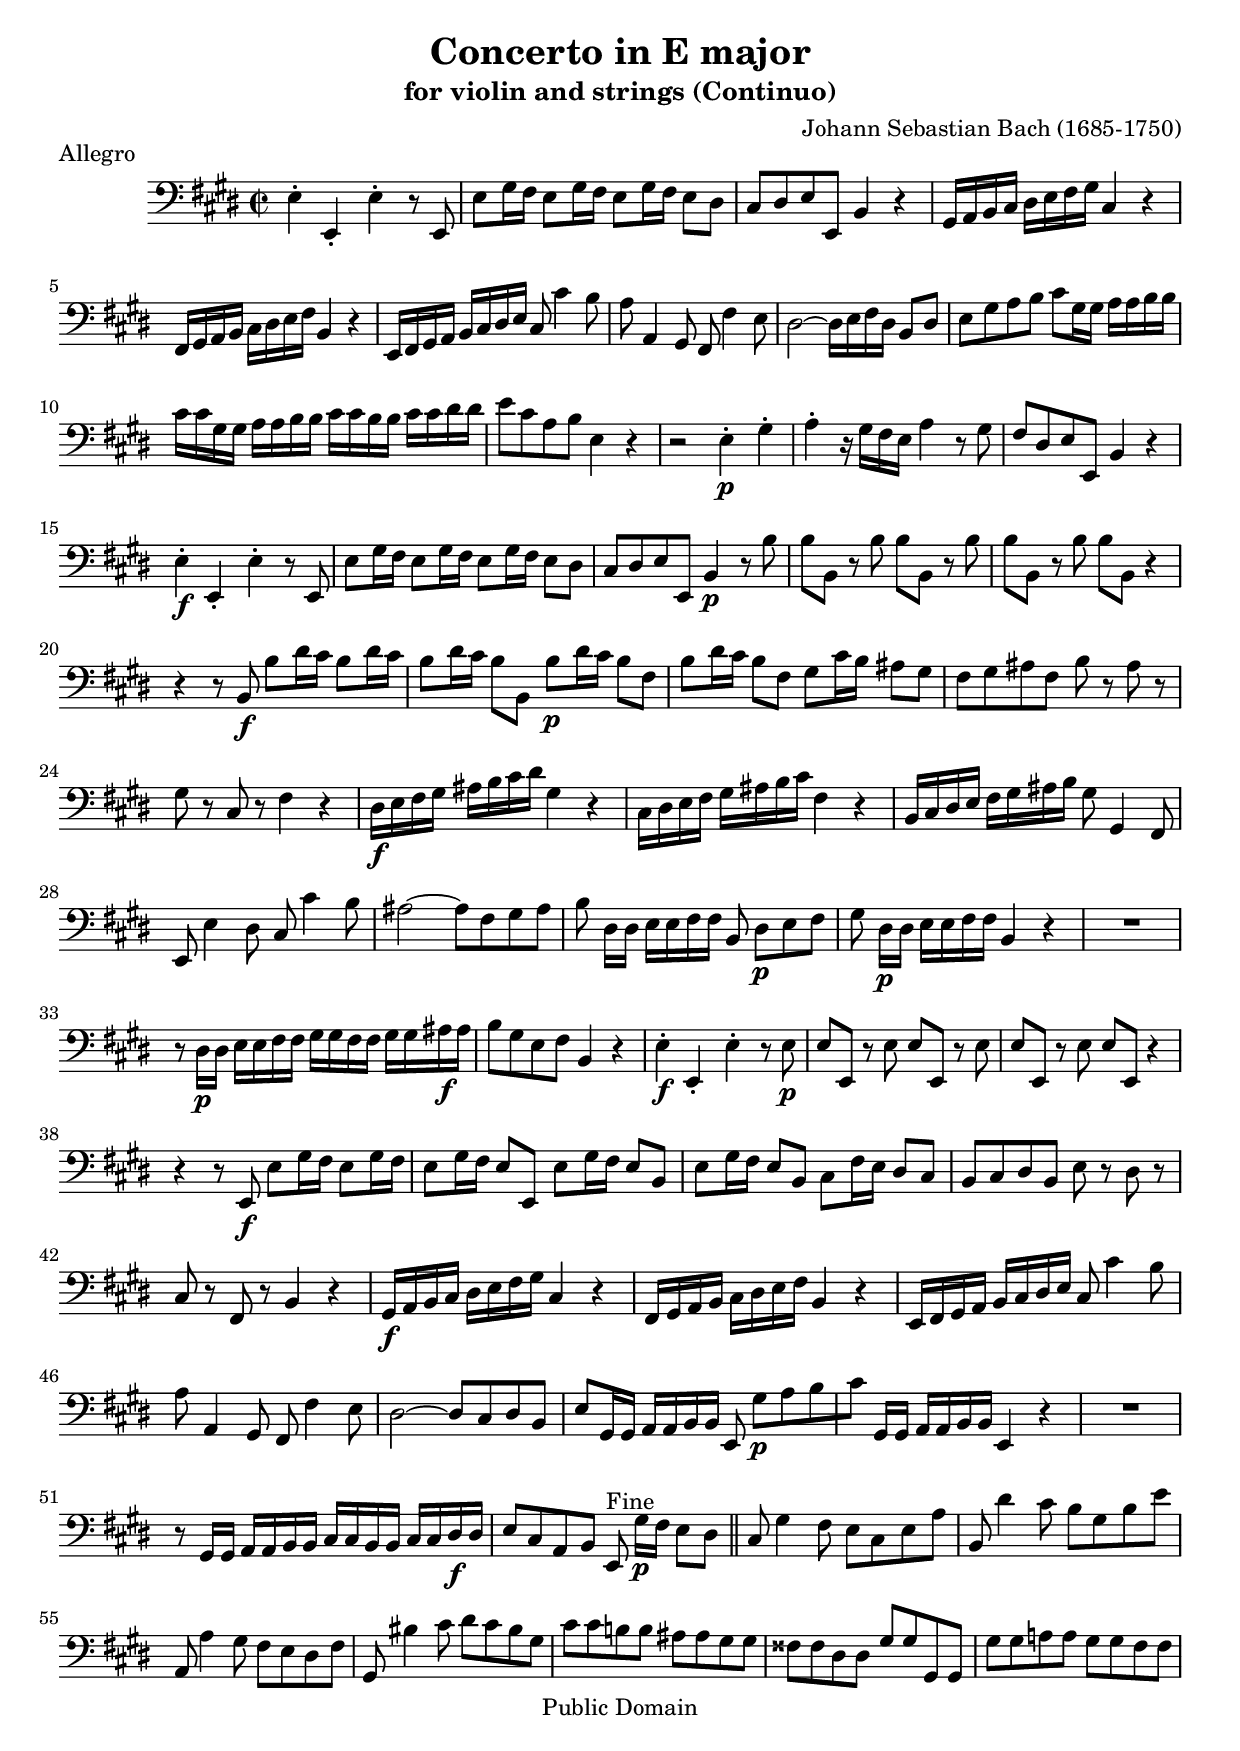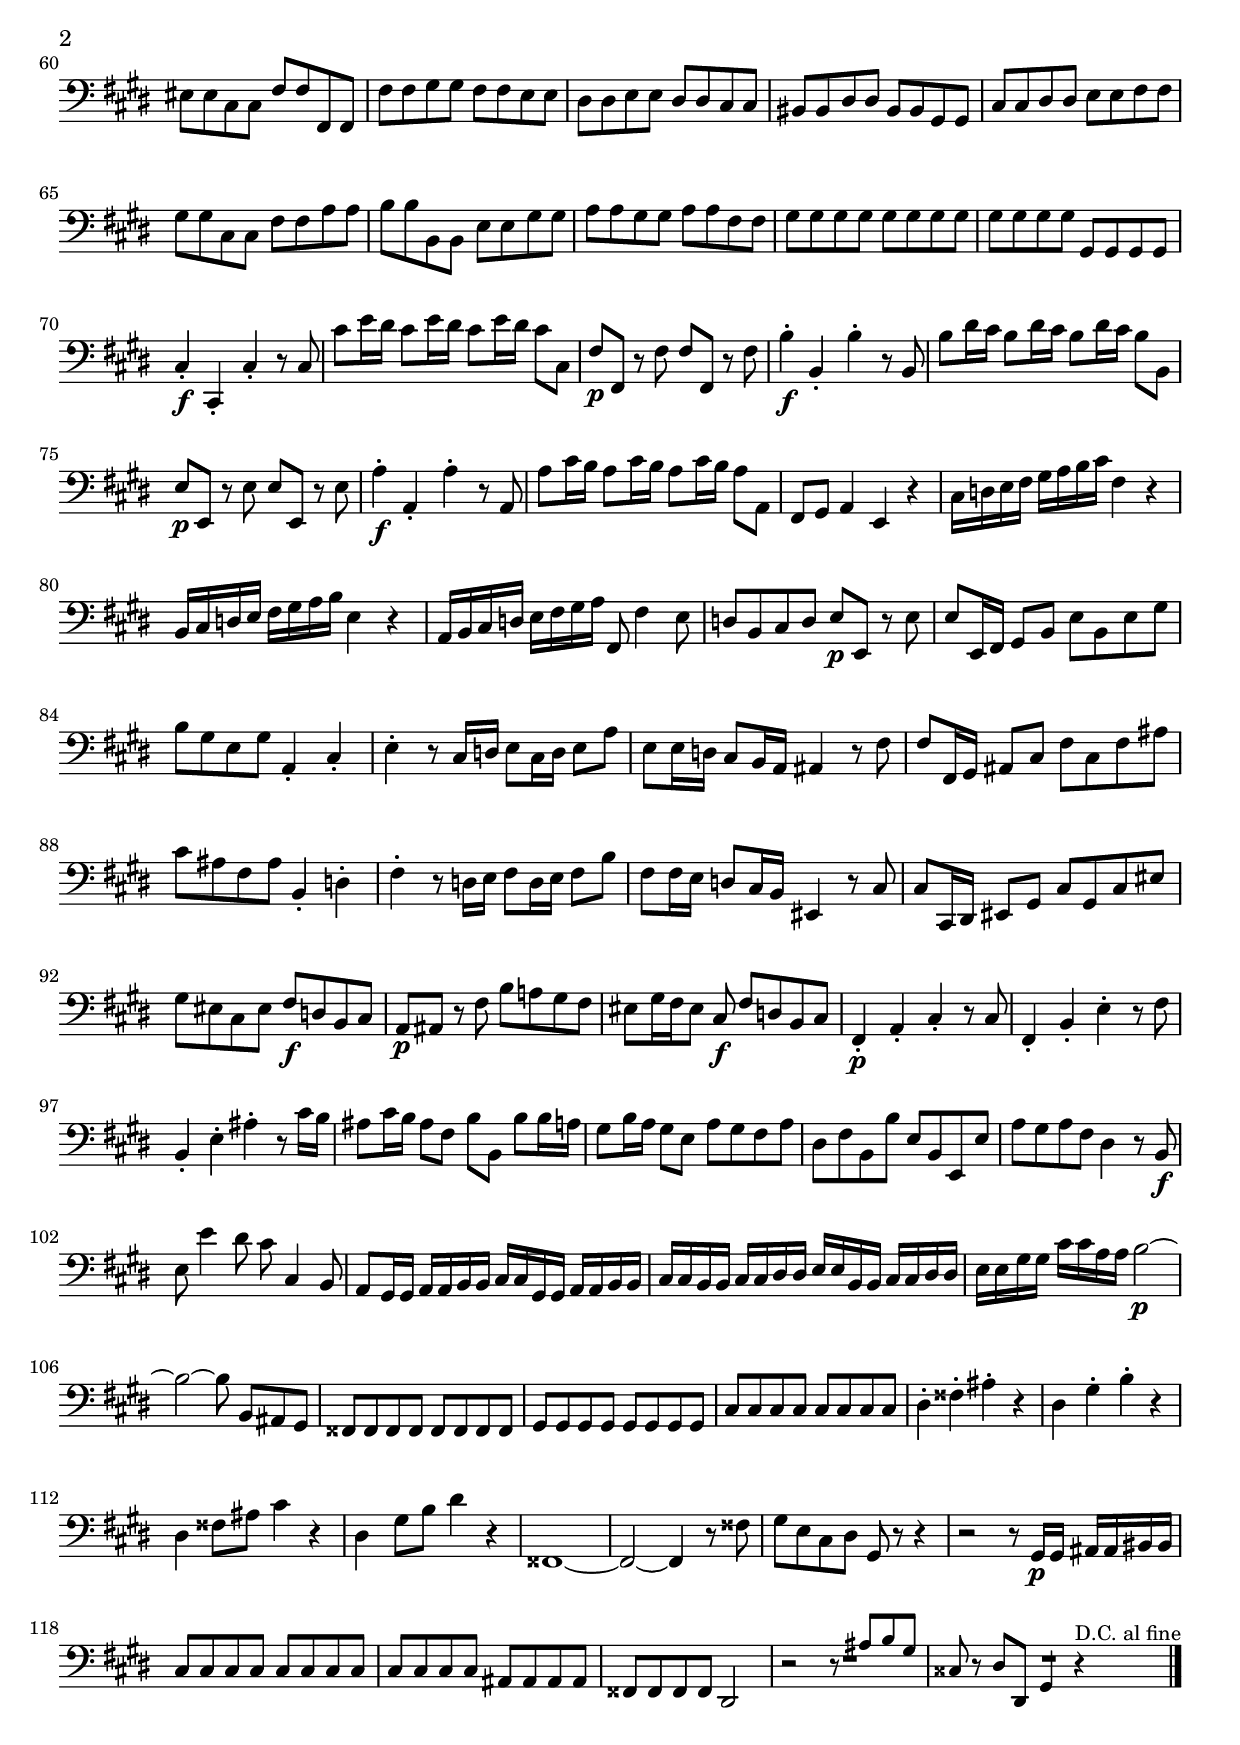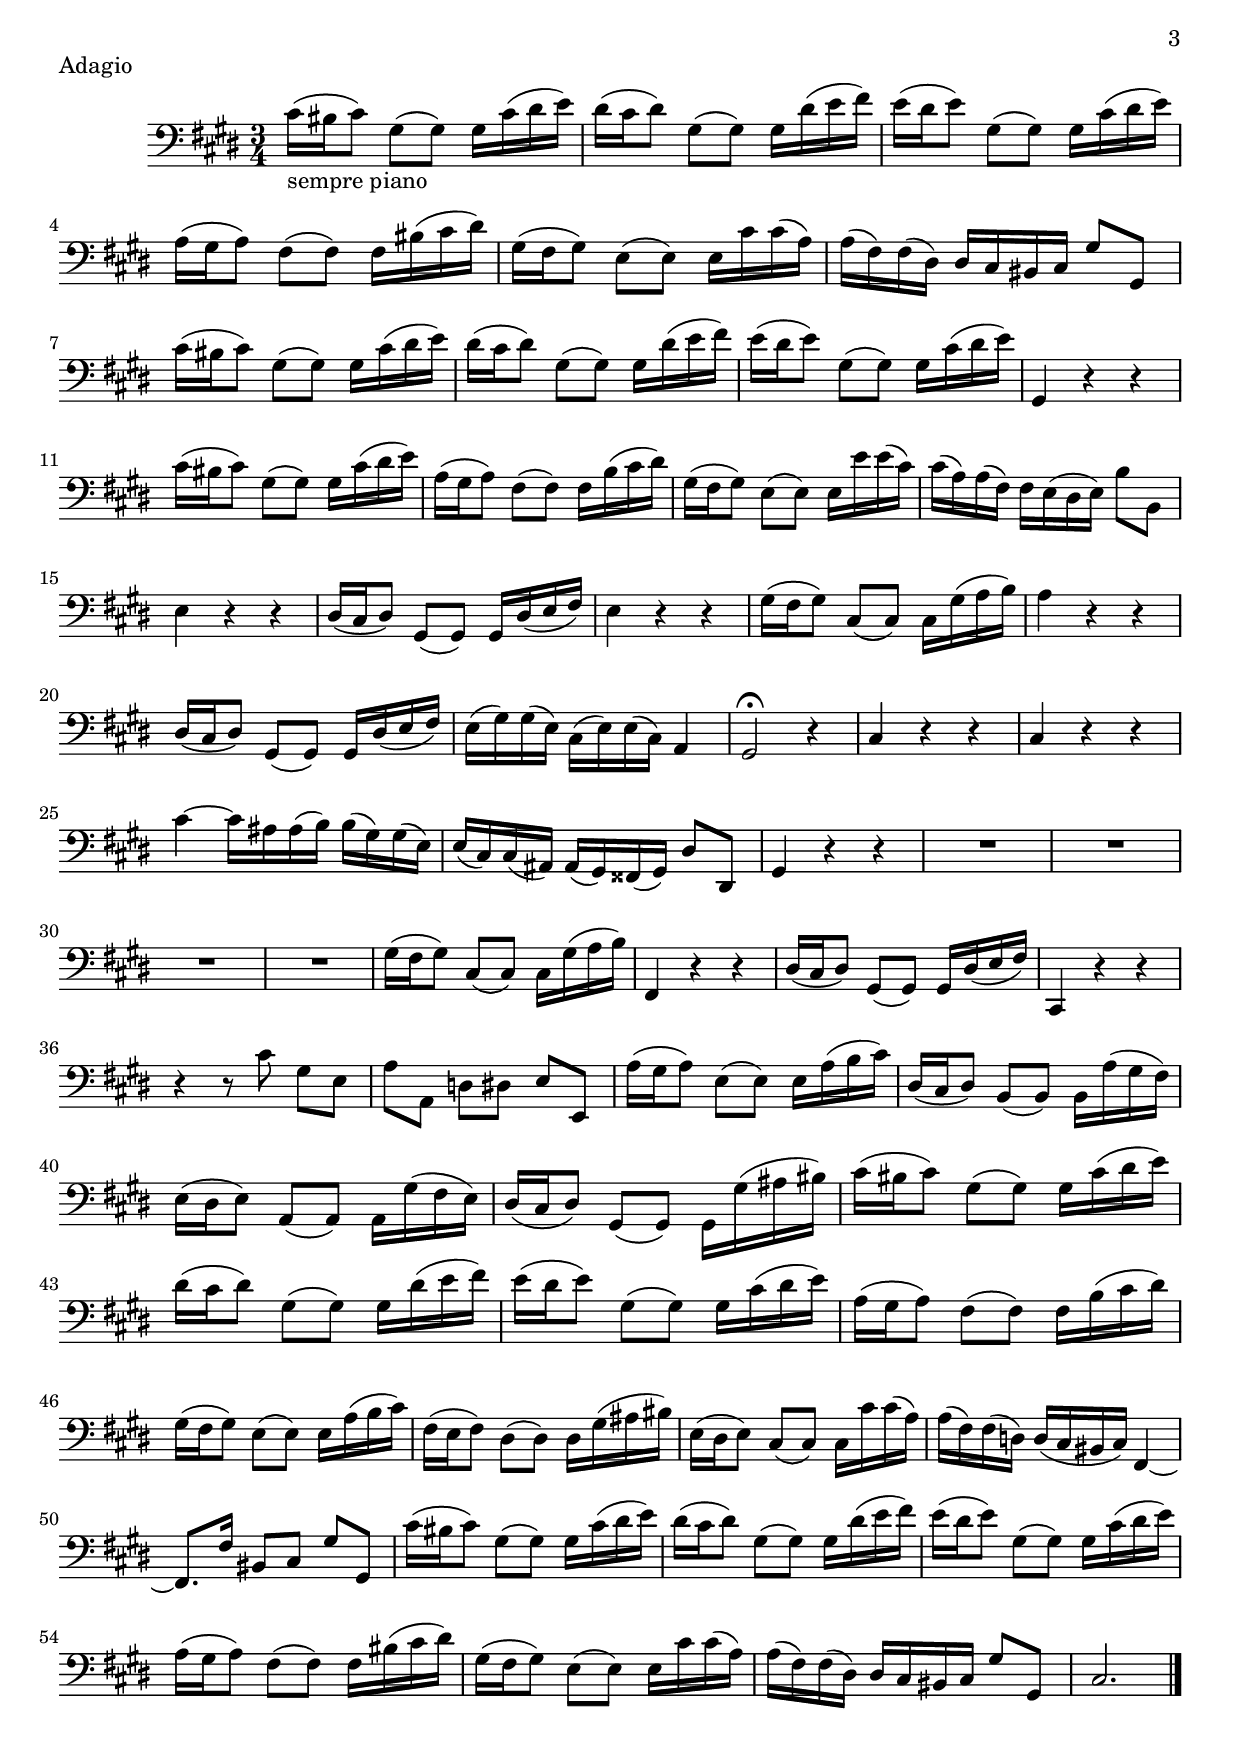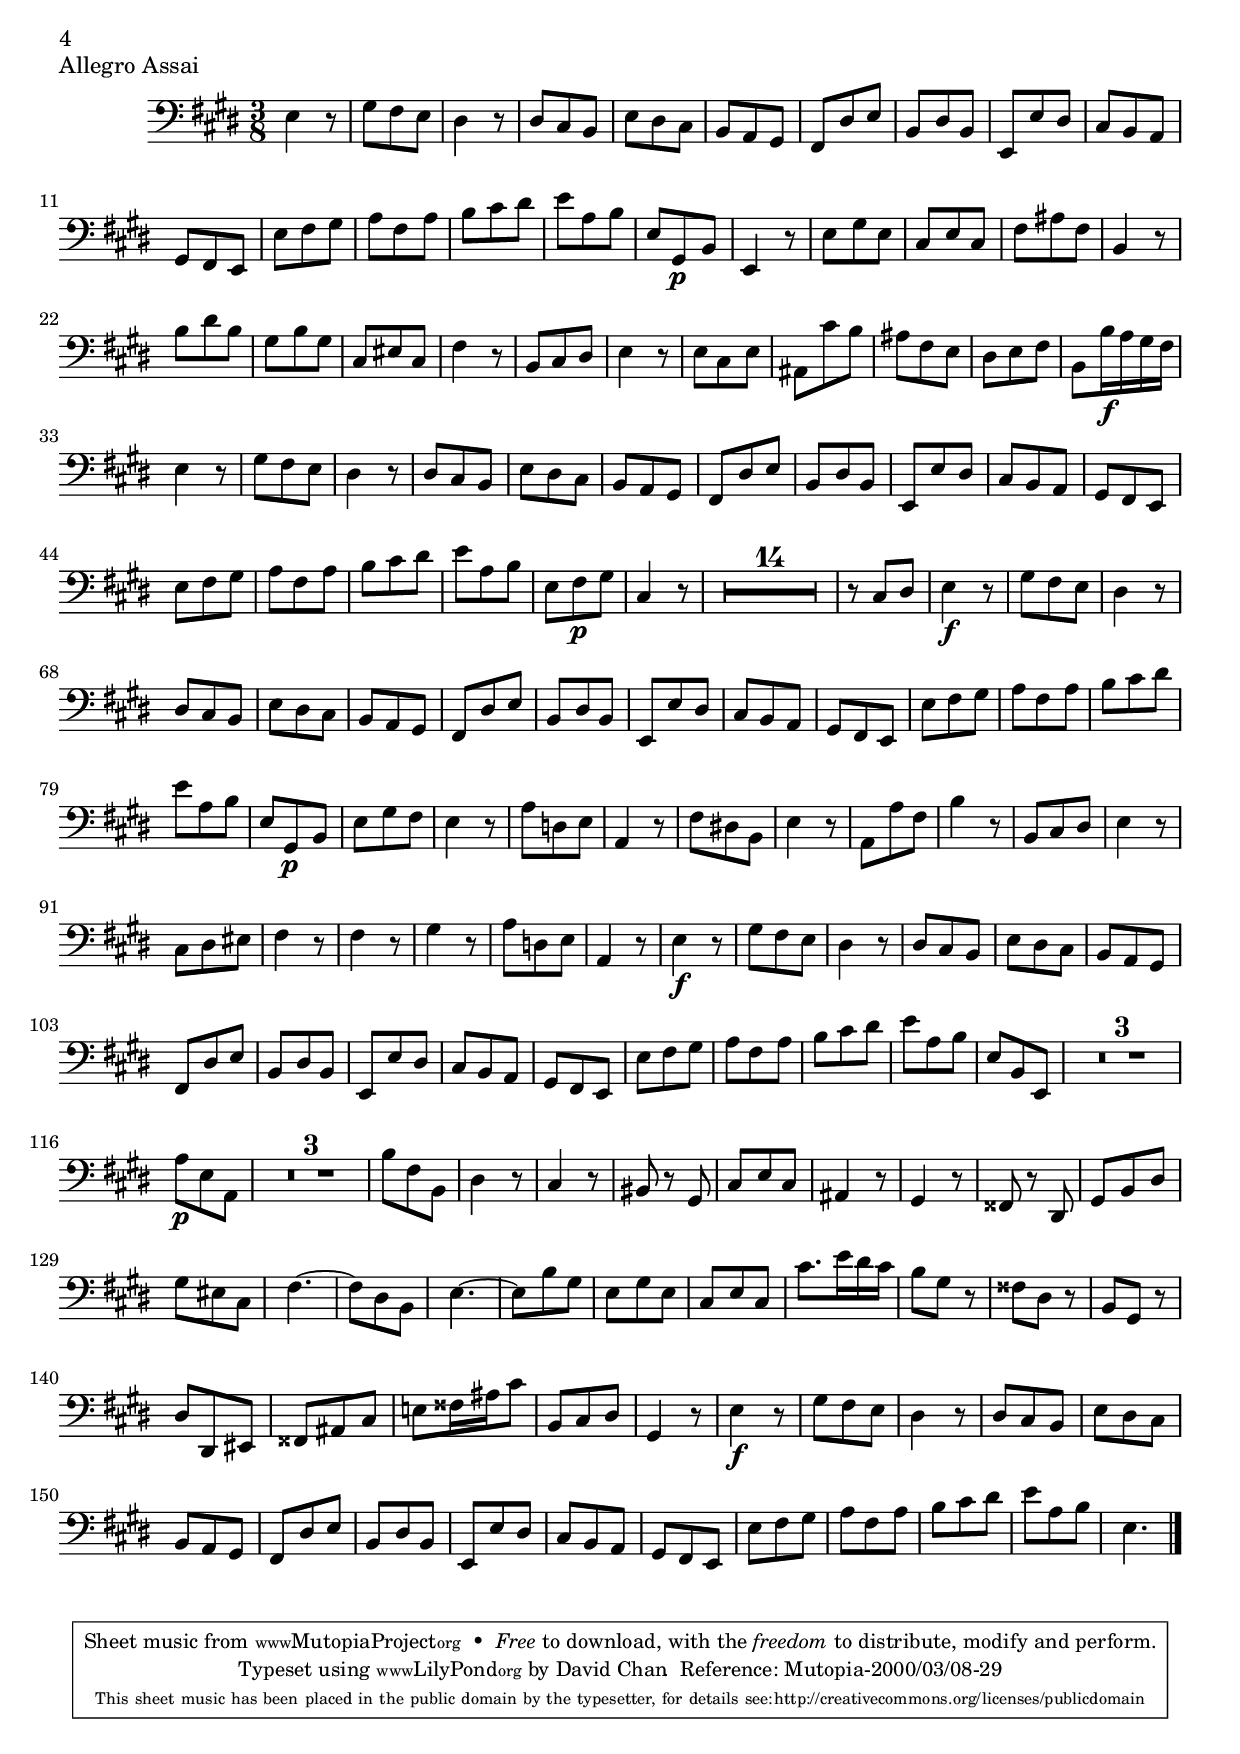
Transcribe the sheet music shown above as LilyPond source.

% This typesetting is dedicated to Shaka Sankofa, a.k.a. Gary Graham, a 
% juvenile murder defendant who was executed by Texas on the evening of
% Friday June 22, 2000 after 19 years on death row.

% This file creates the part for continuo.

% The edition from which this was typed has orchestral accompaniment.
% I don't know if there's a piano arrangement which is out of copyright.

\header {
    \include "header.ly"
    subtitle =	"for violin and strings (Continuo)"
    % Want "Continuo" to appear in subtitle
    filename = "continuo.ly"
}

\version "2.14.0"
%Continuo, 1st movement

continuoBaMain =  \relative c' {
    e,4-. e,-. e'-. r8 e, |
    e' gis16 fis e8 gis16 fis e8 gis16 fis e8 dis |
     cis[ dis e e,] b'4 r |
    gis16 a b cis dis e fis gis cis,4 r |
    fis,16 gis a b cis dis e fis b,4 r |
    e,16 fis gis a b cis dis e cis8 cis'4 b8 |
    a a,4 gis8 fis fis'4 e8 |
    dis2 ~ dis16 e fis dis b8 dis |
     e[ gis a b] cis gis16 gis a a b b |
    cis cis gis gis a a b b cis cis b b cis cis dis dis |
     e8[ cis a b] e,4 r |
    r2 e4-.\p gis-. |
    a-. r16 gis fis e a4 r8 gis |
     fis[ dis e e,] b'4 r |
    e4-.\f e,-. e'-. r8 e, |
    e' gis16 fis e8 gis16 fis e8 gis16 fis e8 dis |
    cis dis e e, b'4\p r8 b' |
    b b, r b' b b, r b' |
    b b, r b' b b, r4 |
    r r8 b\f b' dis16 cis b8 dis16 cis |
    b8 dis16 cis b8 b, b'\p dis16 cis b8 fis |
    b dis16 cis b8 fis gis cis16 b ais8 gis |
     fis[ gis ais fis] b r ais r |
    gis r cis, r fis4 r |
    dis16\f e fis gis ais b cis dis gis,4 r |
    cis,16 dis e fis gis ais b cis fis,4 r |
    b,16 cis dis e fis gis ais b gis8 gis,4 fis8 |
    e e'4 dis8 cis cis'4 b8 |
    ais2 ~  ais8[ fis gis ais] |
    b  dis,16[ dis] e e fis fis b,8  dis[\p e fis] |
    gis8  dis16[\p dis] e e fis fis b,4 r |
    R1 |
    r8 dis16\p dis e e fis fis gis gis fis fis gis gis ais\f ais |
     b8[ gis e fis] b,4 r |

    e-.\f e,-. e'-. r8 e\p |
    e e, r e' e e, r e' |
    e e, r e' e e, r4 |
    r r8 e\f e' gis16 fis e8 gis16 fis |
    e8 gis16 fis e8 e, e' gis16 fis e8 b |
    e gis16 fis e8 b cis fis16 e dis8 cis |
     b[ cis dis b] e r dis r |
    cis r fis, r b4 r |
    gis16\f a b cis dis e fis gis cis,4 r |
    fis,16 gis a b cis dis e fis b,4 r |
    e,16 fis gis a b cis dis e cis8 cis'4 b8 |
    a a,4 gis8 fis fis'4 e8 |
    dis2 ~  dis8[ cis dis b] |
    e gis,16 gis a a b b e,8  gis'[\p a b |
    cis] gis,16 gis a a b b e,4 r |
    R1 |
    r8 gis16 gis a a b b cis cis b b cis cis dis\f dis |
}
continuoBaLastbarB =  \relative c' {
     e,8[ cis a b] e,^"Fine"  gis'16[\p fis] e8 dis |  
}
continuoBaLastbarC =  \relative c' { % for midi version
    e,8 cis a b e,4 r |
}

continuoBb =  \relative c' {
    cis,8 gis'4 fis8  e[ cis e a] |
    b, dis'4 cis8  b[ gis b e] |
    a,,8 a'4 gis8  fis[ e dis fis] |
    gis, bis'4 cis8  dis[ cis bis gis] |
     cis[ cis b! b]  ais[ ais gis gis] |
     fisis[ fisis dis dis]  gis[ gis gis, gis] |
     gis'[ gis a! a]  gis[ gis fis fis] |
     eis[ eis cis cis]  fis[ fis fis, fis] |
     fis'[ fis gis gis]  fis[ fis e e] |
     dis[ dis e e]  dis[ dis cis cis] |
     bis[ bis dis dis]  bis[ bis gis gis] |
     cis[ cis dis dis]  e[ e fis fis] |
     gis[ gis cis, cis]  fis[ fis a a] |
     b[ b b, b]  e[ e gis gis] |
     a[ a gis gis]  a[ a fis fis] |
     gis[ gis gis gis]  gis[ gis gis gis] |
     gis[ gis gis gis]  gis,[ gis gis gis] |
    cis4-.\f cis,-. cis'-. r8 cis |
    cis' e16 dis cis8 e16 dis cis8 e16 dis cis8 cis, |
    fis\p fis, r fis' fis fis, r fis' |
    b4-.\f b,-. b'-. r8 b, |
    b' dis16 cis b8 dis16 cis b8 dis16 cis b8 b, |
    e\p e, r e' e e, r e' |
    a4-.\f a,-. a'-. r8 a, |
    a' cis16 b a8 cis16 b a8 cis16 b a8 a, |
    fis gis a4 e r |
    cis'16 d e fis gis a b cis fis,4 r |
    b,16 cis d e fis gis a b e,4 r |
    a,16 b cis d e fis gis a fis,8 fis'4 e8 |
     d[ b cis d] e\p e, r e' |
    e e,16 fis gis8 b  e[ b e gis] |
     b[ gis e gis] a,4-. cis-. |
    e-. r8 cis16 d e8 cis16 d e8 a |
    e e16 d cis8 b16 a ais4 r8 fis' |
    fis fis,16 gis ais8 cis  fis[ cis fis ais] |
     cis[ ais fis ais] b,4-. d-. |
    fis-. r8 d16 e fis8 d16 e fis8 b |
    fis fis16 e d8 cis16 b eis,4 r8 cis' |
    cis cis,16 dis eis8 gis  cis[ gis cis eis] |
     gis[ eis cis eis]  fis[\f d b cis] |
    a\p ais r fis' b a! gis fis |
     eis[ gis16 fis eis8] cis\f  fis[ d b cis] |
    fis,4-.\p a-. cis-. r8 cis |
    fis,4-. b-. e-. r8 fis |
    b,4-. e-. ais-. r8 cis16 b |
    ais8 cis16 b ais8 fis b b, b' b16 a |
    gis8 b16 a gis8 e  a[ gis fis a] |
     dis,[ fis b, b']  e,[ b e, e'] |
     a[ gis a fis] dis4 r8 b\f |
    e e'4 dis8 cis cis,4 b8 |
    a gis16 gis a a b b cis cis gis gis a a b b |
    cis cis b b cis cis dis dis e e b b cis cis dis dis |
    e e gis gis cis cis a a b2\p ~ |
    b ~ b8  b,[ ais gis] |
     fisis[ fisis fisis fisis]  fisis[ fisis fisis fisis] |
     gis[ gis gis gis]  gis[ gis gis gis] |
     cis[ cis cis cis]  cis[ cis cis cis] |
    dis4-. fisis-. ais-. r |
    dis, gis-. b-. r |
    dis, fisis8 ais cis4 r |
    dis, gis8 b dis4 r |
    fisis,,1 ~ |
    fisis2 ~ fisis4 r8 fisis' |
     gis[ e cis dis] gis, r r4 |
    r2 r8 gis16\p gis ais ais bis bis |
     cis8[ cis cis cis]  cis[ cis cis cis] |
     cis[ cis cis cis]  ais[ ais ais ais] |
     fisis[ fisis fisis fisis] dis2 |
}

continuoBcLower = \context Staff  \relative c' {
    R1 |
    R1 |
}
continuoBcUpper = \context Staff  \relative c' {
    \set Staff.fontSize = #-1
    r2 r8 \stemUp ais b gis |
    cisis, r dis dis, gis4 r^"D.C. al fine" |
}

continuoB =  {
    \continuoBaMain
    \continuoBaLastbarB
    \bar "||"
    \continuoBb
    << \continuoBcLower \continuoBcUpper >>
    \bar "|."
}

continuoBMidi =  {
    \continuoBaMain
    \continuoBaLastbarB

    \continuoBb
    << \continuoBcLower \continuoBcUpper >>

    \continuoBaMain
    \continuoBaLastbarC
}

\version "2.14.0"
%Continuo, 2nd movement

continuoC =  \relative c' {
    cis16-"sempre piano"( bis  cis8) gis(  gis) gis16 cis( dis  e) |
	 % want \p instead of "piano"
    dis( cis  dis8) gis,(  gis) gis16 dis'( e  fis) |
    e( dis  e8) gis,(  gis) gis16 cis( dis  e) |
    a,16( gis  a8) fis(  fis) fis16 bis( cis  dis) |
    gis,( fis  gis8) e(  e) e16 cis' cis(  a) |
    a(  fis) fis(  dis) dis cis bis cis gis'8 gis, |
    cis'16( bis  cis8) gis(  gis) gis16 cis( dis  e) |
    dis( cis  dis8) gis,(  gis) gis16 dis'( e  fis) |
    e( dis  e8) gis,(  gis) gis16 cis( dis  e) |
    gis,,4 r r |
    cis'16( bis  cis8) gis(  gis) gis16 cis( dis  e) |
    a,( gis  a8) fis(  fis) fis16 b( cis  dis) |
    gis,16( fis  gis8) e(  e) e16 e' e(  cis) |
    cis(  a) a(  fis) fis e( dis  e) b'8 b, |
    e4 r r |
    dis16( cis  dis8) gis,(  gis) gis16 dis'( e  fis) |
    e4 r r |
    gis16( fis  gis8) cis,(  cis) cis16 gis'( a  b) |
    a4 r r |
    dis,16( cis  dis8) gis,(  gis) gis16 dis'( e  fis) |
    e(  gis) gis(  e) cis(  e) e(  cis) a4 |
    gis2^\fermata r4 |

    cis4 r r |
    cis r r |
    cis' ~ cis16 ais ais(  b) b(  gis) gis(  e) |
    e(  cis) cis(  ais) ais(  gis) fisis(  gis) dis'8 dis, |
    gis4 r r |
    R2. |
    R |
    R |
    R |  
    gis'16( fis  gis8) cis,(  cis) cis16 gis'( a  b) |
    fis,4 r r |
    dis'16( cis  dis8) gis,(  gis) gis16 dis'( e  fis) |
    cis,4 r r |
    r r8 cis'' gis e |
    a a, d dis e e, |
    a'16( gis  a8) e(  e) e16 a( b  cis) |
    dis,16( cis  dis8) b(  b) b16 a'( gis  fis) |
    e( dis  e8) a,(  a) a16 gis'( fis  e) |
    dis( cis  dis8) gis,(  gis) gis16 gis'( ais  bis) |
    cis( bis  cis8) gis(  gis) gis16 cis( dis  e) |
    dis( cis  dis8) gis,(  gis) gis16 dis'( e  fis) |
    e( dis  e8) gis,(  gis) gis16 cis( dis  e) |
    a,( gis  a8) fis(  fis) fis16 b( cis  dis) |
    gis,( fis  gis8) e(  e) e16 a( b  cis) |
    fis,16( e  fis8) dis(  dis) dis16 gis( ais  bis) |
    e,( dis  e8) cis(  cis) cis16 cis' cis(  a) |
    a(  fis) fis(  d) d( cis bis  cis) fis,4 ~ |
    fis8. fis'16 bis,8 cis gis' gis, |
    cis'16( bis  cis8) gis(  gis) gis16 cis( dis  e) |
    dis( cis  dis8) gis,(  gis) gis16 dis'( e  fis) |
    e( dis  e8) gis,(  gis) gis16 cis( dis  e) |
    a,( gis  a8) fis(  fis) fis16 bis( cis  dis) |
    gis,( fis  gis8) e(  e) e16 cis' cis(  a) |
    a(  fis) fis(  dis) dis cis bis cis gis'8 gis, |
    cis2. |
        \bar "|."
}

\version "2.14.0"
%Continuo, 3rd movement

continuoDThemeBody =  { % first and last bar intentionally missing!
    %{ e,4 r8 | %} gis8 fis e |
    dis4 r8 | dis8 cis b |
    e dis cis | b a gis |
    fis dis' e | b dis b |
    e, e' dis | cis b a |
    gis fis e | e' fis gis |
    a fis a | b cis dis |
    e a, b | %{ e, gis,\p b | %}
}

continuoDThemeB =  \relative c' {
    e,4 r8 | \continuoDThemeBody | e, gis,\p b |

}

continuoDThemeC =  \relative c' {
    e,4 r8 | \continuoDThemeBody | e, fis\p gis |
}

continuoDThemeD =  \relative c' {
    e,4\f r8 | \continuoDThemeBody | e, gis,\p b |
}

continuoDThemeE =  \relative c' {
    e,4\f r8 | \continuoDThemeBody | e, b e, |
}

continuoDThemeF =  \relative c' {
    e,4\f r8 | \continuoDThemeBody | e,4. |
}

continuoDa =  \relative c' {
    e,,4 r8 | e'8 gis e |
    cis e cis | fis ais fis |
    b,4 r8 | b' dis b |
    gis b gis | cis, eis cis |
    fis4 r8 | b, cis dis |
    e4 r8 | e cis e |
    ais, cis' b | ais fis e |
    dis e fis | b, b'16\f a gis fis |
}

continuoDb =  \relative c' {
    cis,4 r8 | R4. * 14 | r8 cis dis |
}

continuoDc =  \relative c' {
    e,8 gis fis | e4 r8 |
    a d, e | a,4 r8 |
    fis' dis! %{my hint%} b | e4 r8 |
    a, a' fis | b4 r8 |
    b,8 cis dis | e4 r8 |
    cis dis eis | fis4 r8 |
    fis4 r8 | gis4 r8 |
    a8 d,! e | a,4 r8 |
}

continuoDd =  \relative c' {
    R4. * 3 | a8\p e a, |
    R4. * 3 | b'8 fis b, |
    dis4 r8 | cis4 r8 |
    bis r gis | cis e cis |
    ais4 r8 | gis4 r8 |
    fisis r dis | gis b dis |

    gis eis cis | fis4. ~ |
    fis8 dis b | e4. ~ |
    e8 b' gis | e gis e |
    cis e cis | cis'8. e16 dis cis |
    b8 gis r | fisis dis r |
    b gis r | dis' dis, eis |
    fisis ais cis | e! fisis16 ais cis8 |
    b, cis dis | gis,4 r8 |
}

continuoD =  {
    \continuoDThemeB
    \continuoDa
    \continuoDThemeC
    \continuoDb
    \continuoDThemeD
    \continuoDc
    \continuoDThemeE
    \continuoDd
    \continuoDThemeF
    \bar "|."
}

\include "common-defs.ly"
\version "2.14.0"

% 1st movement, printed version
\score {
     \context Voice = Continuo {
        \key e \major \timeB \clef "bass"
        \continuoB
    }
    \header {
        piece = \pieceB
        opus = ""
    }
}

% 1st movement, midi version
\score {
     \context Voice = Continuo {
	\set Staff.midiInstrument = \continuoMidiInstrument
        \key e \major \timeB \clef "bass"
        \continuoBMidi
    }
    \midi {
      \context {
        \Score
        tempoWholesPerMinute = #(ly:make-moment 110 4)
      }
    }
}

% 2nd movement
\score {
     \context Voice = Continuo {
        \set Staff.midiInstrument = \continuoMidiInstrument
	\key e \major \timeC \clef "bass"
        \continuoC
    }
    \header {
        piece = \pieceC
        opus = ""
    }
    \layout {}
    \midi {
      \context {
        \Score
        tempoWholesPerMinute = #(ly:make-moment 50 4)
      }
    }
}

% 3rd movement
\score {
     \context Voice = Continuo {
        \set Staff.midiInstrument = \continuoMidiInstrument
	\key e \major \timeD \clef "bass"
        \continuoD
    }
    \header {
        piece = \pieceD
        opus = ""
    }
    \layout {}
    \midi {
      \context {
        \Score
        tempoWholesPerMinute = #(ly:make-moment 120 4)
      }
    }
}
